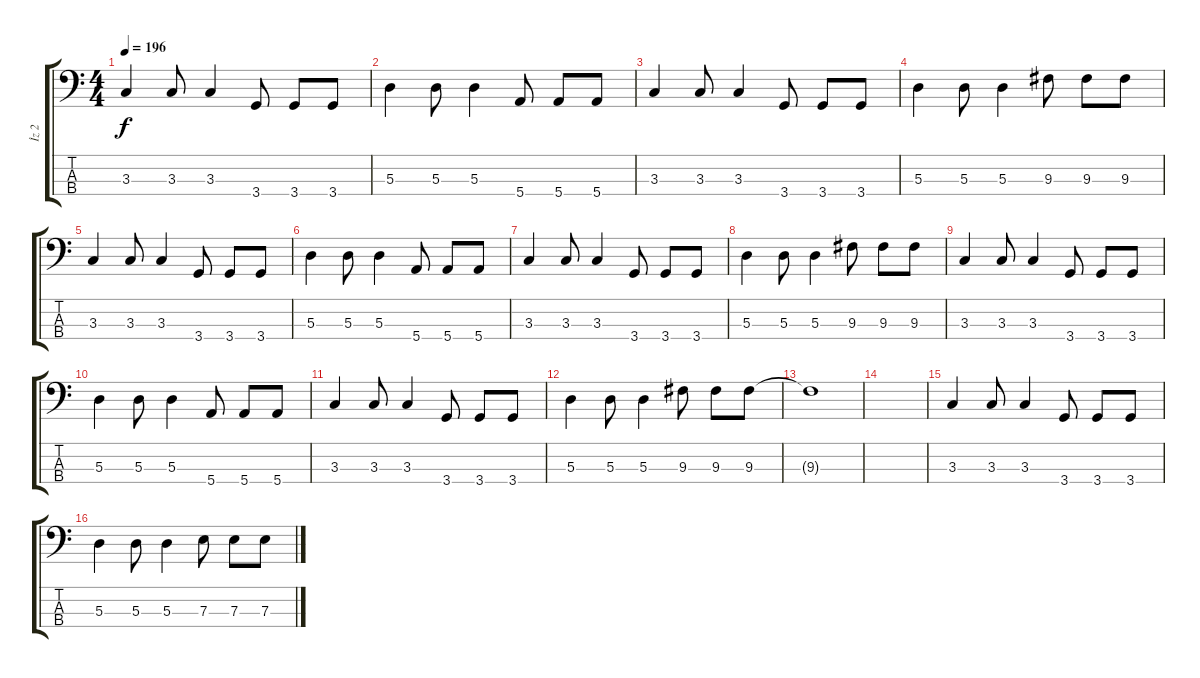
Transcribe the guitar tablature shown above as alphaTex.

\track ("İz 2" "İz 2") {instrument electricbassfinger}
\staff {score tabs}
\tuning (G2 D2 A1 E1) {hide}
\ts (4 4)
\tempo 196
\clef f4
\ks c
3.3.4{dy f} 3.3.8 3.3.4 3.4.8 3.4.8 3.4.8 |
5.3.4 5.3.8 5.3.4 5.4.8 5.4.8 5.4.8 |
3.3.4 3.3.8 3.3.4 3.4.8 3.4.8 3.4.8 |
5.3.4 5.3.8 5.3.4 9.3.8 9.3.8 9.3.8 |
3.3.4 3.3.8 3.3.4 3.4.8 3.4.8 3.4.8 |
5.3.4 5.3.8 5.3.4 5.4.8 5.4.8 5.4.8 |
3.3.4 3.3.8 3.3.4 3.4.8 3.4.8 3.4.8 |
5.3.4 5.3.8 5.3.4 9.3.8 9.3.8 9.3.8 |
3.3.4 3.3.8 3.3.4 3.4.8 3.4.8 3.4.8 |
5.3.4 5.3.8 5.3.4 5.4.8 5.4.8 5.4.8 |
3.3.4 3.3.8 3.3.4 3.4.8 3.4.8 3.4.8 |
5.3.4 5.3.8 5.3.4 9.3.8 9.3.8 9.3.8 |
9.3{t}.1 |
|
3.3.4 3.3.8 3.3.4 3.4.8 3.4.8 3.4.8 |
5.3.4 5.3.8 5.3.4 7.3.8 7.3.8 7.3.8
